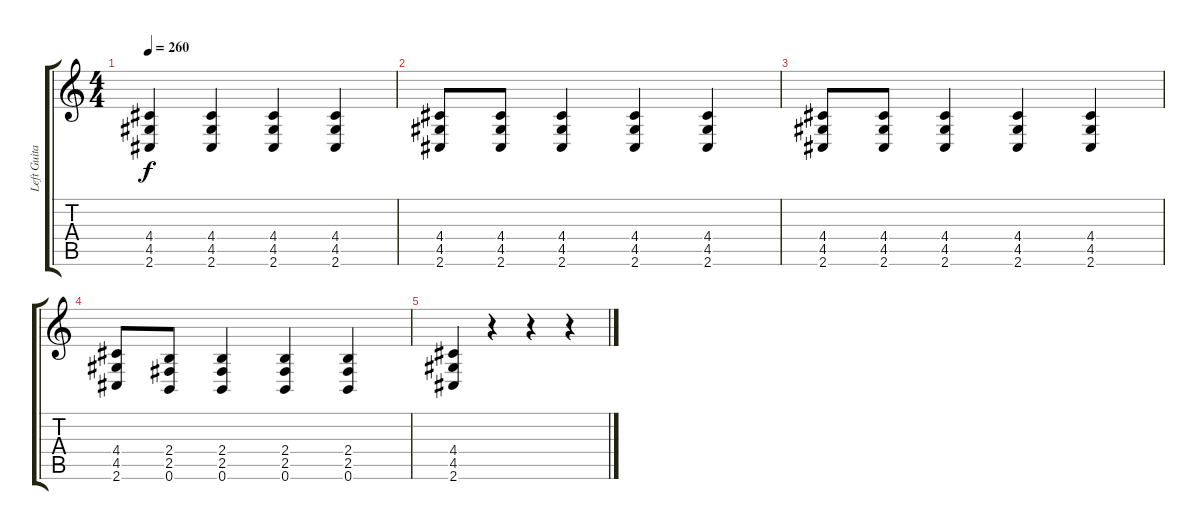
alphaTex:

\track ("Left Guitar" "Left Guita") {instrument distortionguitar}
\staff {score tabs}
\tuning (B3 Gb3 D3 A2 E2 B1) {hide}
\ts (4 4)
\tempo 260
\clef g2
\ks c
(4.4 4.5 2.6).4{dy f} (4.4 4.5 2.6).4 (4.4 4.5 2.6).4 (4.4 4.5 2.6).4 |
(4.4 4.5 2.6).8 (4.4 4.5 2.6).8 (4.4 4.5 2.6).4 (4.4 4.5 2.6).4 (4.4 4.5 2.6).4 |
(4.4 4.5 2.6).8 (4.4 4.5 2.6).8 (4.4 4.5 2.6).4 (4.4 4.5 2.6).4 (4.4 4.5 2.6).4 |
(4.4 4.5 2.6).8 (2.4 2.5 0.6).8 (2.4 2.5 0.6).4 (2.4 2.5 0.6).4 (2.4 2.5 0.6).4 |
(4.4 4.5 2.6).4 r.4 r.4 r.4
